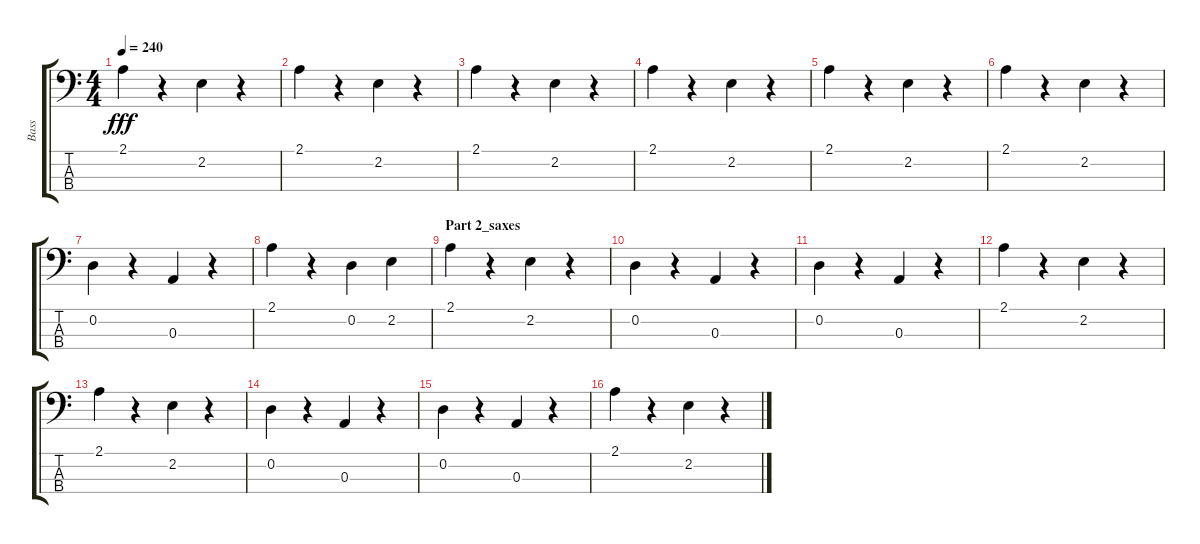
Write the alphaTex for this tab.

\track ("Bass" "Bass") {instrument acousticbass}
\staff {score tabs}
\tuning (G2 D2 A1 E1) {hide}
\ts (4 4)
\tempo 240
\clef f4
\ks c
2.1.4{dy fff} r.4 2.2.4 r.4 |
2.1.4 r.4 2.2.4 r.4 |
2.1.4 r.4 2.2.4 r.4 |
2.1.4 r.4 2.2.4 r.4 |
2.1.4 r.4 2.2.4 r.4 |
2.1.4 r.4 2.2.4 r.4 |
0.2.4 r.4 0.3.4 r.4 |
2.1.4 r.4 0.2.4 2.2.4 |
\section ("" "Part 2_saxes")
2.1.4 r.4 2.2.4 r.4 |
0.2.4 r.4 0.3.4 r.4 |
0.2.4 r.4 0.3.4 r.4 |
2.1.4 r.4 2.2.4 r.4 |
2.1.4 r.4 2.2.4 r.4 |
0.2.4 r.4 0.3.4 r.4 |
0.2.4 r.4 0.3.4 r.4 |
2.1.4 r.4 2.2.4 r.4
